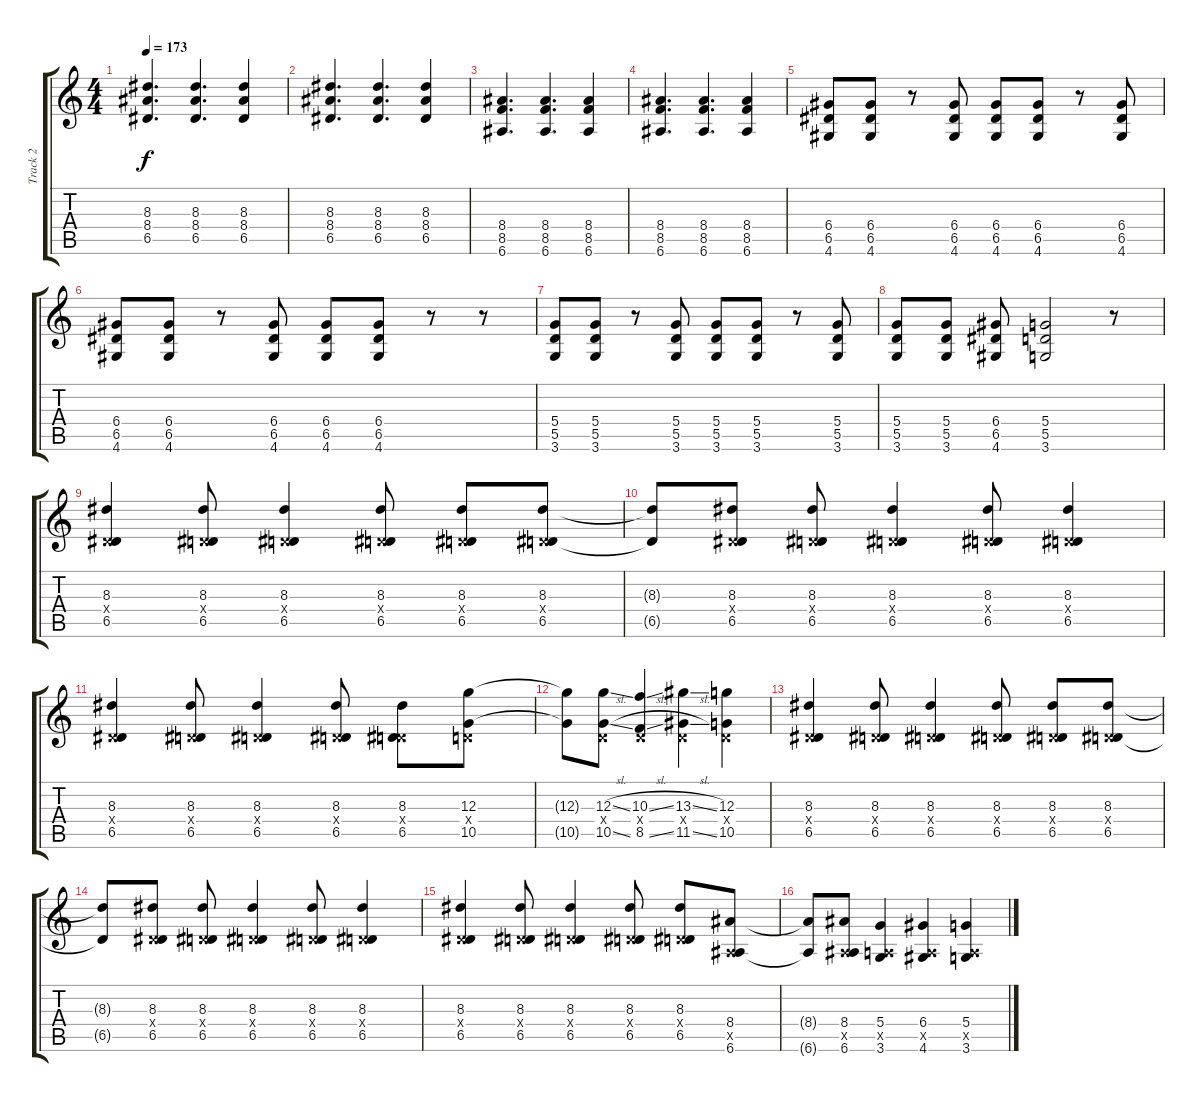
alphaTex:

\track ("Track 2" "Track 2") {instrument acousticguitarsteel}
\staff {score tabs}
\tuning (E4 B3 G3 D3 A2 E2) {hide}
\ts (4 4)
\tempo 173
\clef g2
\ks c
(8.3 8.4 6.5).4{d dy f} (8.3 8.4 6.5).4{d} (8.3 8.4 6.5).4 |
(8.3 8.4 6.5).4{d} (8.3 8.4 6.5).4{d} (8.3 8.4 6.5).4 |
(8.4 8.5 6.6).4{d} (8.4 8.5 6.6).4{d} (8.4 8.5 6.6).4 |
(8.4 8.5 6.6).4{d} (8.4 8.5 6.6).4{d} (8.4 8.5 6.6).4 |
(6.4 6.5 4.6).8 (6.4 6.5 4.6).8 r.8 (6.4 6.5 4.6).8 (6.4 6.5 4.6).8 (6.4 6.5 4.6).8 r.8 (6.4 6.5 4.6).8 |
(6.4 6.5 4.6).8 (6.4 6.5 4.6).8 r.8 (6.4 6.5 4.6).8 (6.4 6.5 4.6).8 (6.4 6.5 4.6).8 r.8 r.8 |
(5.4 5.5 3.6).8 (5.4 5.5 3.6).8 r.8 (5.4 5.5 3.6).8 (5.4 5.5 3.6).8 (5.4 5.5 3.6).8 r.8 (5.4 5.5 3.6).8 |
(5.4 5.5 3.6).8 (5.4 5.5 3.6).8 (6.4 6.5 4.6).8 (5.4 5.5 3.6).2 r.8 |
(8.3 0.4{x} 6.5).4 (8.3 0.4{x} 6.5).8 (8.3 0.4{x} 6.5).4 (8.3 0.4{x} 6.5).8 (8.3 0.4{x} 6.5).8 (8.3 0.4{x} 6.5).8 |
(8.3{t} 6.5{t}).8 (8.3 0.4{x} 6.5).8 (8.3 0.4{x} 6.5).8 (8.3 0.4{x} 6.5).4 (8.3 0.4{x} 6.5).8 (8.3 0.4{x} 6.5).4 |
(8.3 0.4{x} 6.5).4 (8.3 0.4{x} 6.5).8 (8.3 0.4{x} 6.5).4 (8.3 0.4{x} 6.5).8 (8.3 0.4{x} 6.5).8 (12.3 0.4{x} 10.5).8 |
(12.3{t} 10.5{t}).8 (12.3{sl} 0.4{x} 10.5{sl}).8 (10.3{sl} 0.4{x} 8.5{sl}).4 (13.3{sl} 0.4{x} 11.5{sl}).4 (12.3 0.4{x} 10.5).4 |
(8.3 0.4{x} 6.5).4 (8.3 0.4{x} 6.5).8 (8.3 0.4{x} 6.5).4 (8.3 0.4{x} 6.5).8 (8.3 0.4{x} 6.5).8 (8.3 0.4{x} 6.5).8 |
(8.3{t} 6.5{t}).8 (8.3 0.4{x} 6.5).8 (8.3 0.4{x} 6.5).8 (8.3 0.4{x} 6.5).4 (8.3 0.4{x} 6.5).8 (8.3 0.4{x} 6.5).4 |
(8.3 0.4{x} 6.5).4 (8.3 0.4{x} 6.5).8 (8.3 0.4{x} 6.5).4 (8.3 0.4{x} 6.5).8 (8.3 0.4{x} 6.5).8 (8.4 0.5{x} 6.6).8 |
(8.4{t} 6.6{t}).8 (8.4 0.5{x} 6.6).8 (5.4 0.5{x} 3.6).4 (6.4 0.5{x} 4.6).4 (5.4 0.5{x} 3.6).4
